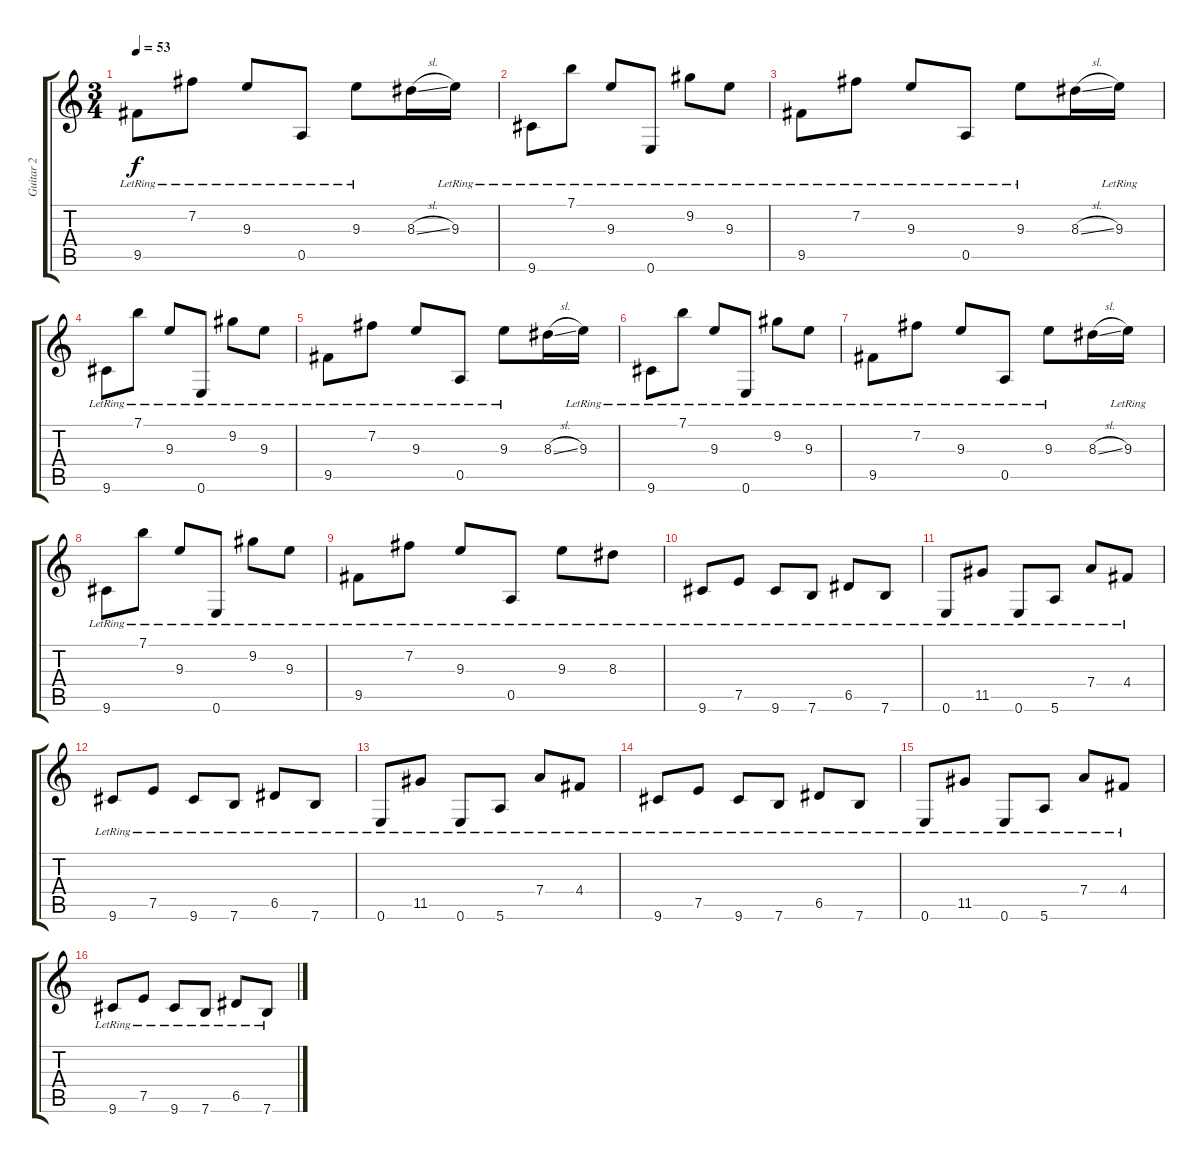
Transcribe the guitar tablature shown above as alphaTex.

\track ("Guitar 2" "Guitar 2") {instrument electricguitarjazz}
\staff {score tabs}
\tuning (E4 B3 G3 D3 A2 E2) {hide}
\ts (3 4)
\tempo 53
\clef g2
\ks c
9.5{lr}.8{dy f} 7.2{lr}.8 9.3{lr}.8 0.5{lr}.8 9.3{lr}.8 8.3{sl}.16 9.3{lr}.16 |
9.6{lr}.8 7.1{lr}.8 9.3{lr}.8 0.6{lr}.8 9.2{lr}.8 9.3{lr}.8 |
9.5{lr}.8 7.2{lr}.8 9.3{lr}.8 0.5{lr}.8 9.3{lr}.8 8.3{sl}.16 9.3{lr}.16 |
9.6{lr}.8 7.1{lr}.8 9.3{lr}.8 0.6{lr}.8 9.2{lr}.8 9.3{lr}.8 |
9.5{lr}.8 7.2{lr}.8 9.3{lr}.8 0.5{lr}.8 9.3{lr}.8 8.3{sl}.16 9.3{lr}.16 |
9.6{lr}.8 7.1{lr}.8 9.3{lr}.8 0.6{lr}.8 9.2{lr}.8 9.3{lr}.8 |
9.5{lr}.8 7.2{lr}.8 9.3{lr}.8 0.5{lr}.8 9.3{lr}.8 8.3{sl}.16 9.3{lr}.16 |
9.6{lr}.8 7.1{lr}.8 9.3{lr}.8 0.6{lr}.8 9.2{lr}.8 9.3{lr}.8 |
9.5{lr}.8 7.2{lr}.8 9.3{lr}.8 0.5{lr}.8 9.3{lr}.8 8.3{lr}.8 |
9.6{lr}.8 7.5{lr}.8 9.6{lr}.8 7.6{lr}.8 6.5{lr}.8 7.6{lr}.8 |
0.6{lr}.8 11.5{lr}.8 0.6{lr}.8 5.6{lr}.8 7.4{lr}.8 4.4{lr}.8 |
9.6{lr}.8 7.5{lr}.8 9.6{lr}.8 7.6{lr}.8 6.5{lr}.8 7.6{lr}.8 |
0.6{lr}.8 11.5{lr}.8 0.6{lr}.8 5.6{lr}.8 7.4{lr}.8 4.4{lr}.8 |
9.6{lr}.8 7.5{lr}.8 9.6{lr}.8 7.6{lr}.8 6.5{lr}.8 7.6{lr}.8 |
0.6{lr}.8 11.5{lr}.8 0.6{lr}.8 5.6{lr}.8 7.4{lr}.8 4.4{lr}.8 |
9.6{lr}.8 7.5{lr}.8 9.6{lr}.8 7.6{lr}.8 6.5{lr}.8 7.6{lr}.8
